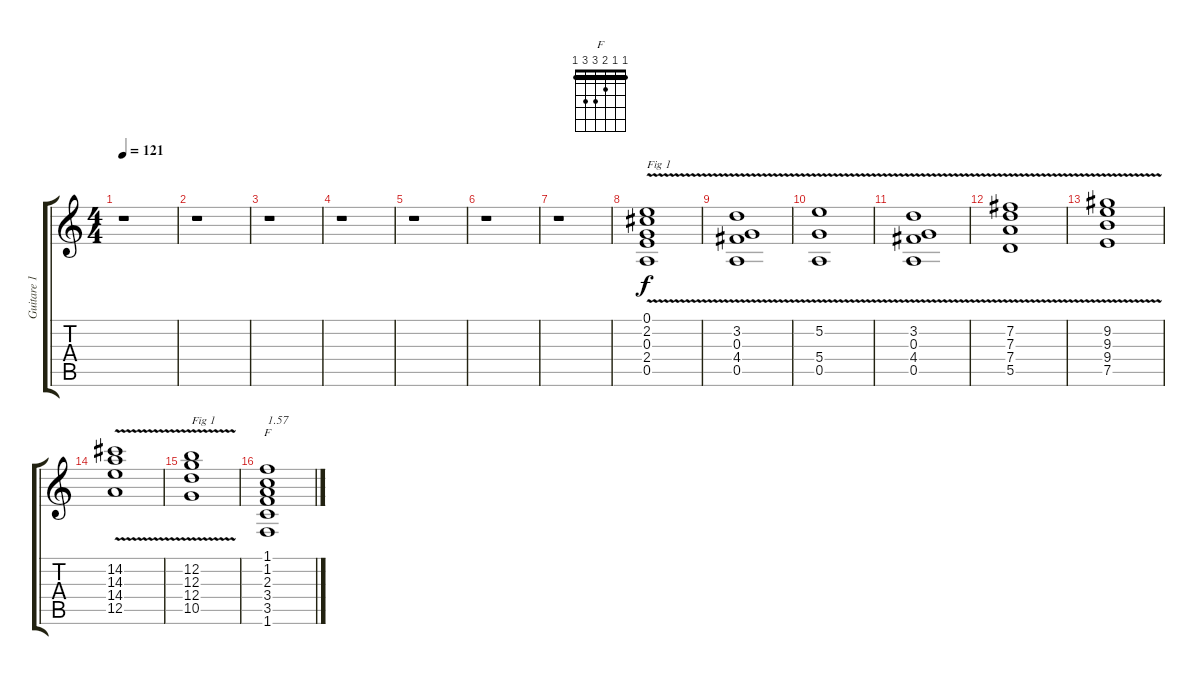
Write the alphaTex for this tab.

\track ("Guitare 1 tremolo" "Guitare 1 ") {instrument overdrivenguitar}
\staff {score tabs}
\tuning (E4 B3 G3 D3 A2 E2) {hide}
\chord ("F" 1 1 2 3 3 1) {barre 1}
\ts (4 4)
\tempo 121
\clef g2
\ks c
r.1{dy f} |
r.1 |
r.1 |
r.1 |
r.1 |
r.1 |
r.1 |
(0.1{v} 2.2{v} 0.3{v} 2.4{v} 0.5{v}).1{txt "Fig 1"} |
(3.2{v} 0.3{v} 4.4{v} 0.5{v}).1 |
(5.2{v} 5.4{v} 0.5{v}).1 |
(3.2{v} 0.3{v} 4.4{v} 0.5{v}).1 |
(7.2{v} 7.3{v} 7.4{v} 5.5{v}).1 |
(9.2{v} 9.3{v} 9.4{v} 7.5{v}).1 |
(14.2{v} 14.3{v} 14.4{v} 12.5{v}).1 |
(12.2{v} 12.3{v} 12.4{v} 10.5{v}).1{txt "Fig 1"} |
(1.1 1.2 2.3 3.4 3.5 1.6).1{ch "F" txt "1.57"}
